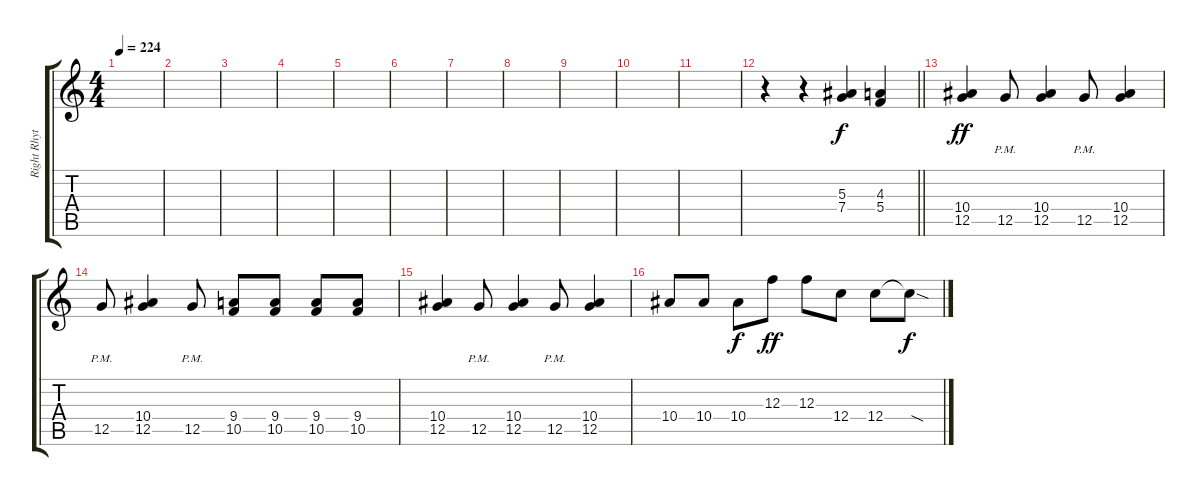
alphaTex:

\track ("Right Rhythm" "Right Rhyt") {instrument distortionguitar}
\staff {score tabs}
\tuning (D4 A3 F3 C3 G2 D2) {hide}
\ts (4 4)
\tempo 224
\clef g2
\ks c
|
|
|
|
|
|
|
|
|
|
|
\barLineRight lightlight
r.4 r.4 (5.3 7.4).4 (4.3 5.4).4 |
(10.4 12.5).4{dy ff} 12.5{pm}.8 (10.4 12.5).4 12.5{pm}.8 (10.4 12.5).4 |
12.5{pm}.8 (10.4 12.5).4 12.5{pm}.8 (9.4 10.5).8 (9.4 10.5).8 (9.4 10.5).8 (9.4 10.5).8 |
(10.4 12.5).4 12.5{pm}.8 (10.4 12.5).4 12.5{pm}.8 (10.4 12.5).4 |
10.4.8 10.4.8 10.4.8{dy f} 12.3.8{dy ff} 12.3.8 12.4.8 12.4.8 12.4{sod t}.8{dy f}
